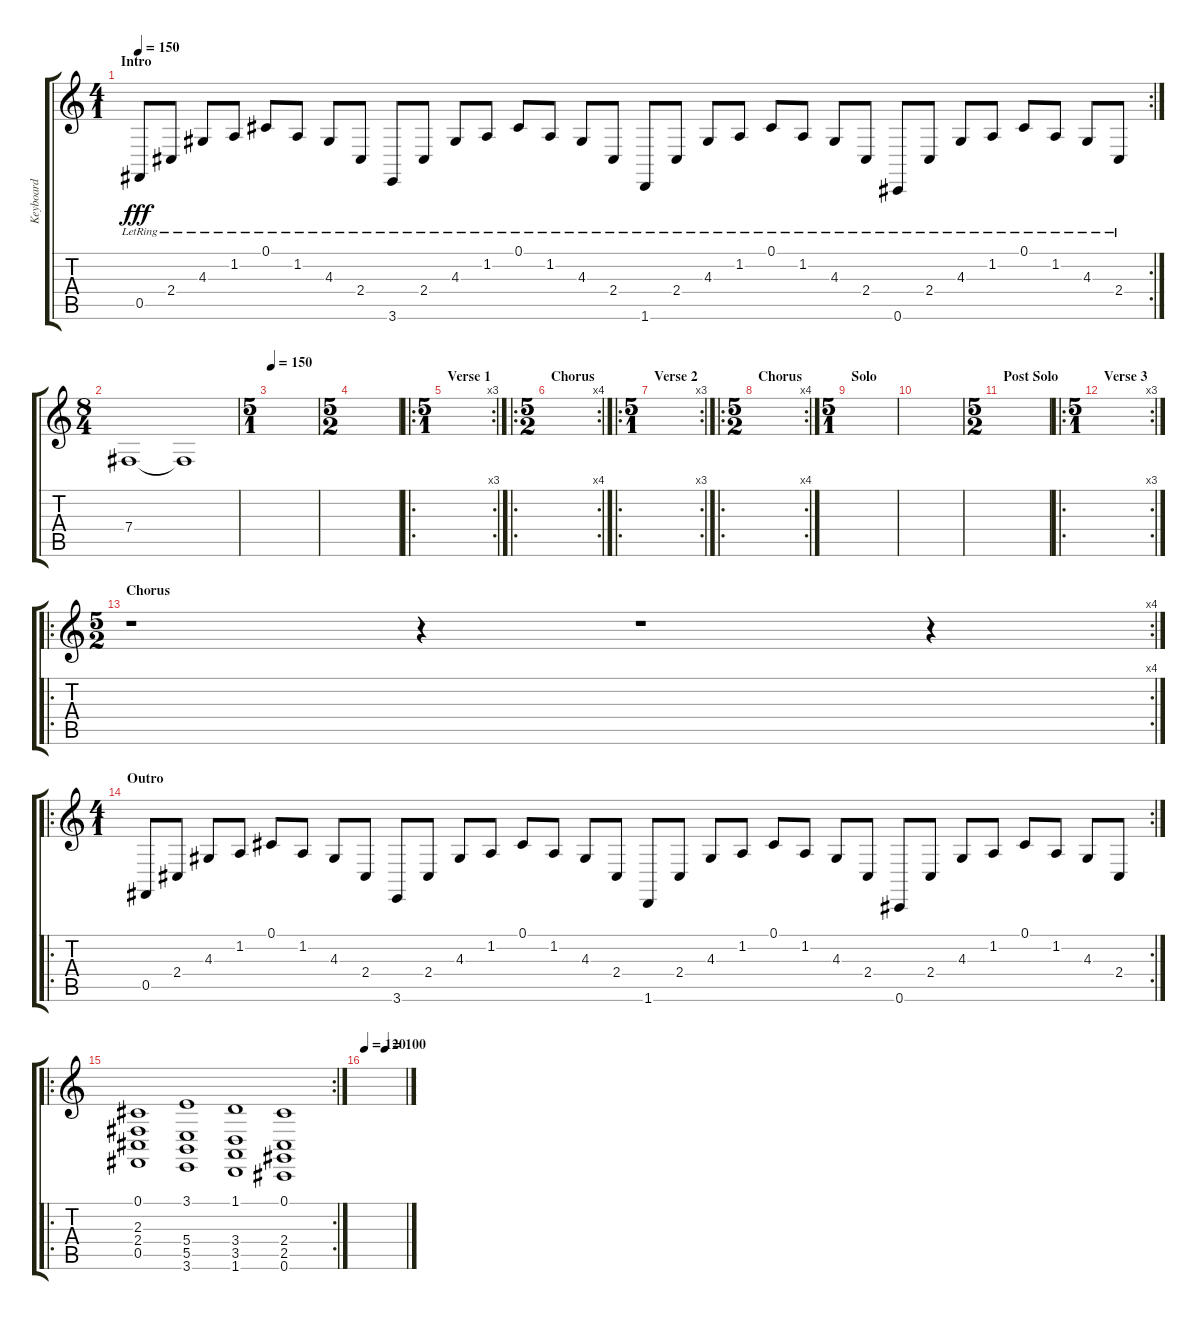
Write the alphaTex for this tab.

\track ("Keyboard" "Keyboard") {instrument acousticgrandpiano}
\staff {score tabs}
\tuning (Db4 Ab3 E3 B2 Gb2 Db2) {hide}
\rc 2
\ts (4 1)
\section ("" "Intro")
\tempo 150
\tempo 100
\tempo 150
\clef g2
\ks c
0.5{lr}.8{dy fff instrument acousticgrandpiano} 2.4{lr}.8 4.3{lr}.8 1.2{lr}.8 0.1{lr}.8 1.2{lr}.8 4.3{lr}.8 2.4{lr}.8 3.6{lr}.8 2.4{lr}.8 4.3{lr}.8 1.2{lr}.8 0.1{lr}.8 1.2{lr}.8 4.3{lr}.8 2.4{lr}.8 1.6{lr}.8 2.4{lr}.8 4.3{lr}.8 1.2{lr}.8 0.1{lr}.8 1.2{lr}.8 4.3{lr}.8 2.4{lr}.8 0.6{lr}.8 2.4{lr}.8 4.3{lr}.8 1.2{lr}.8 0.1{lr}.8 1.2{lr}.8 4.3{lr}.8 2.4{lr}.8 |
\ts (8 4)
7.4.1 7.4{t}.1 |
\ts (5 1)
\tempo 150
|
\ts (5 2)
|
\ro
\rc 3
\ts (5 1)
\section ("" "Verse 1")
|
\ro
\rc 4
\ts (5 2)
\section ("" "Chorus")
|
\ro
\rc 3
\ts (5 1)
\section ("" "Verse 2")
|
\ro
\rc 4
\ts (5 2)
\section ("" "Chorus")
|
\ts (5 1)
\section ("" "Solo")
|
|
\ts (5 2)
\section ("" "Post Solo")
|
\ro
\rc 3
\ts (5 1)
\section ("" "Verse 3")
|
\ro
\rc 4
\ts (5 2)
\section ("" "Chorus")
r.1 r.4 r.1 r.4 |
\ro
\rc 2
\ts (4 1)
\section ("" "Outro")
0.5.8 2.4.8 4.3.8 1.2.8 0.1.8 1.2.8 4.3.8 2.4.8 3.6.8 2.4.8 4.3.8 1.2.8 0.1.8 1.2.8 4.3.8 2.4.8 1.6.8 2.4.8 4.3.8 1.2.8 0.1.8 1.2.8 4.3.8 2.4.8 0.6.8 2.4.8 4.3.8 1.2.8 0.1.8 1.2.8 4.3.8 2.4.8 |
\ro
\rc 2
(0.1 2.3 2.4 0.5).1{instrument acousticgrandpiano} (3.1 5.4 5.5 3.6).1 (1.1 3.4 3.5 1.6).1 (0.1 2.4 2.5 0.6).1 |
\tempo 120
\tempo (100 0.5)
